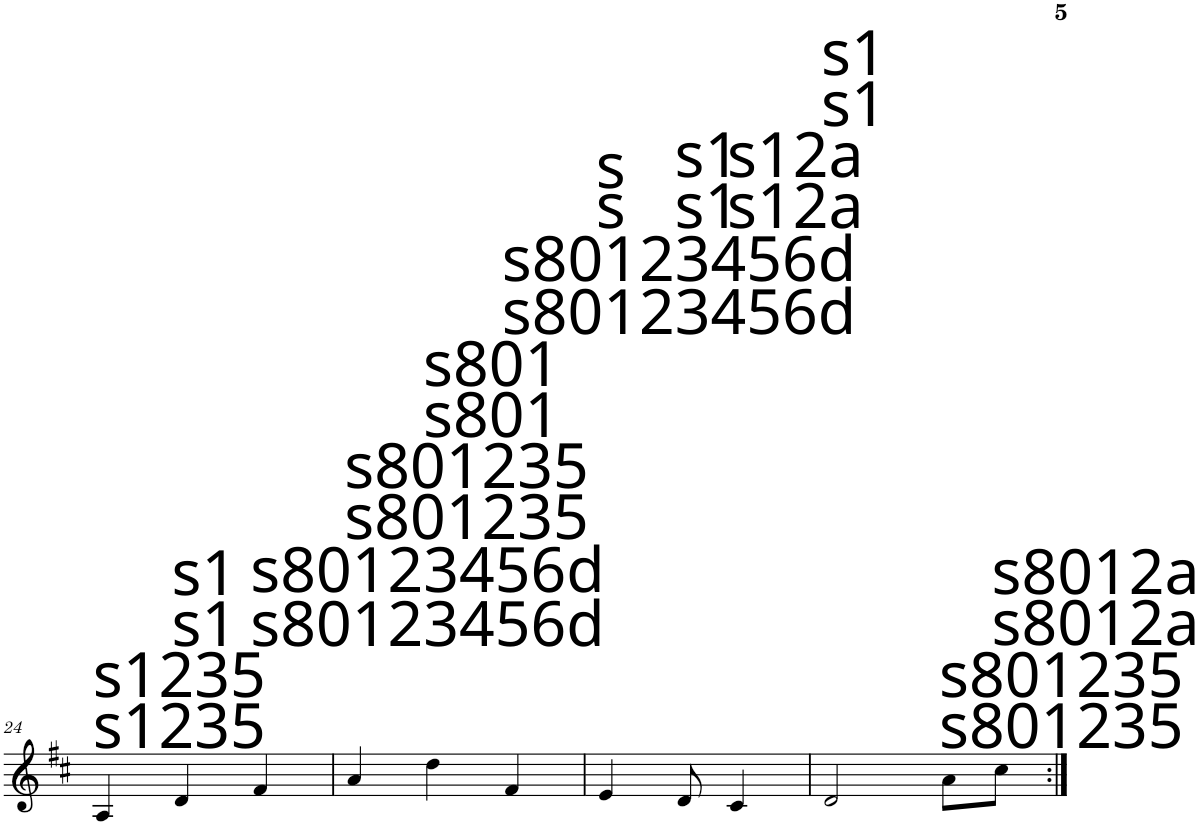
**kern
*part1
*staff1
*I"Piano
*I'Pno
!!LO:PB:g=z
*clefG2
*k[f#c#]
*D:
*M3/4
=24
!LO:TX:a:t=s1235
!LO:TX:a:t=s1235
4A/
!LO:TX:a:t=s1
!LO:TX:a:t=s1
4d/
!LO:TX:a:t=s80123456d
!LO:TX:a:t=s80123456d
4f#/
=25
!LO:TX:a:t=s801235
!LO:TX:a:t=s801235
4a/
!LO:TX:a:t=s801
!LO:TX:a:t=s801
4dd\
!LO:TX:a:t=s80123456d
!LO:TX:a:t=s80123456d
4f#/
=26
!LO:TX:a:t=s
!LO:TX:a:t=s
4e/
!LO:TX:a:t=s1
!LO:TX:a:t=s1
8d/
!LO:TX:a:t=s12a
!LO:TX:a:t=s12a
4c#/
=27
!LO:TX:a:t=s1
!LO:TX:a:t=s1
2d/
!LO:TX:a:t=s801235
!LO:TX:a:t=s801235
8a\L
!LO:TX:a:t=s8012a
!LO:TX:a:t=s8012a
8cc#\J
=:|!
*-
